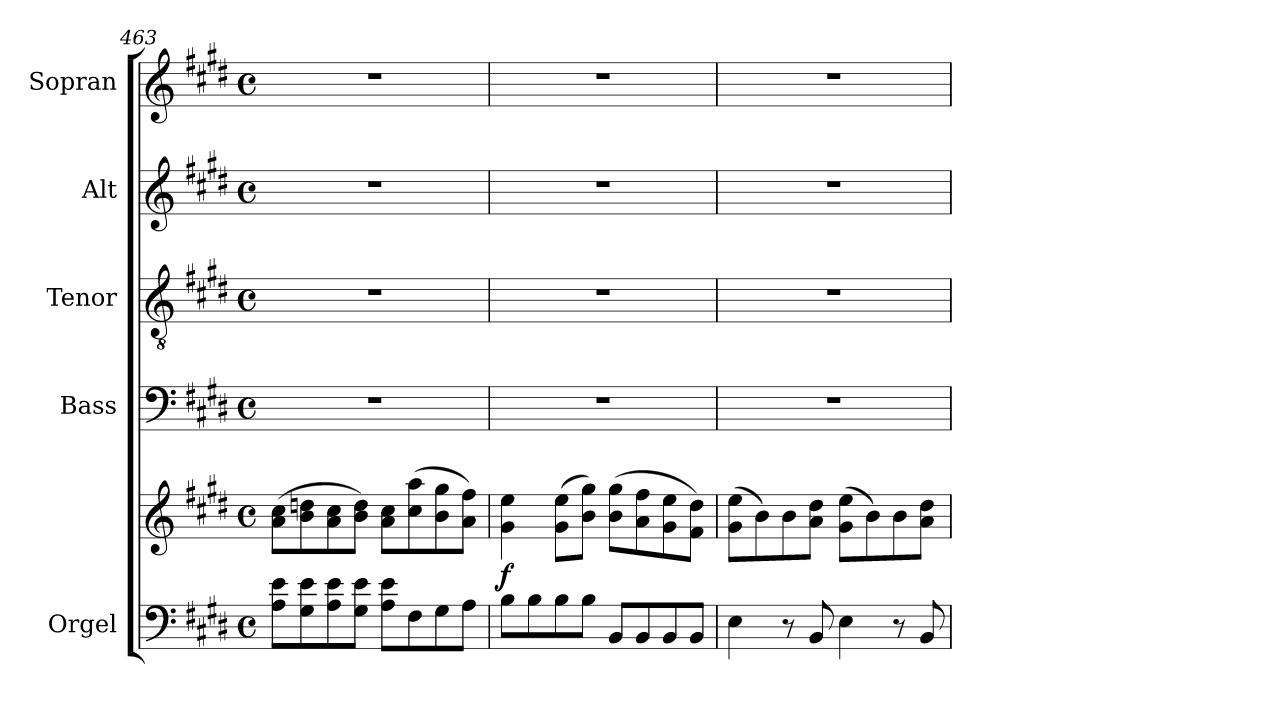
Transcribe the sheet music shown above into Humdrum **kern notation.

**kern	**kern	**dynam	**kern	**kern	**kern	**kern
*part5	*part5	*part5	*part4	*part3	*part2	*part1
*staff6	*staff5	*staff5/6	*staff4	*staff3	*staff2	*staff1
*I"Orgel	*	*	*I"Bass	*I"Tenor	*I"Alt	*I"Sopran
*I'Org.	*	*	*I'B.	*I'T.	*I'A.	*I'S.
*clefF4	*clefG2	*	*clefF4	*clefGv2	*clefG2	*clefG2
*k[f#c#g#d#]	*k[f#c#g#d#]	*	*k[f#c#g#d#]	*k[f#c#g#d#]	*k[f#c#g#d#]	*k[f#c#g#d#]
*E:	*E:	*	*E:	*E:	*E:	*E:
*M4/4	*M4/4	*	*M4/4	*M4/4	*M4/4	*M4/4
*met(c)	*met(c)	*	*met(c)	*met(c)	*met(c)	*met(c)
=463	=463	=463	=463	=463	=463	=463
8A\ 8e\L	(>8a\ 8cc#\L	.	1r	1r	1r	1r
8G#\ 8e\	8b\ 8ddn\	.	.	.	.	.
8A\ 8e\	8a\ 8cc#\	.	.	.	.	.
8G#\ 8e\J	8b\ 8dd\J)	.	.	.	.	.
8A\ 8e\L	8a\ 8cc#\L	.	.	.	.	.
8F#\	(>8cc#\ 8aa\	.	.	.	.	.
8G#\	8b\ 8gg#\	.	.	.	.	.
8A\J	8a\ 8ff#\J)	.	.	.	.	.
=464	=464	=464	=464	=464	=464	=464
!	!	!LO:DY:b	!	!	!	!
8B\L	4g#\ 4ee\	f	1r	1r	1r	1r
8B\	.	.	.	.	.	.
8B\	(>8g#\ 8ee\L	.	.	.	.	.
8B\J	8b\ 8gg#\J)	.	.	.	.	.
8BB/L	(>8b\ 8gg#\L	.	.	.	.	.
8BB/	8a\ 8ff#\	.	.	.	.	.
8BB/	8g#\ 8ee\	.	.	.	.	.
8BB/J	8f#\ 8dd#\J)	.	.	.	.	.
=465	=465	=465	=465	=465	=465	=465
4E\	(>8g#\ 8ee\L	.	1r	1r	1r	1r
.	8b\)	.	.	.	.	.
8r	8b\	.	.	.	.	.
8BB/	8a\ 8dd#\J	.	.	.	.	.
4E\	(>8g#\ 8ee\L	.	.	.	.	.
.	8b\)	.	.	.	.	.
8r	8b\	.	.	.	.	.
8BB/	8a\ 8dd#\J	.	.	.	.	.
=	=	=	=	=	=	=
*-	*-	*-	*-	*-	*-	*-
